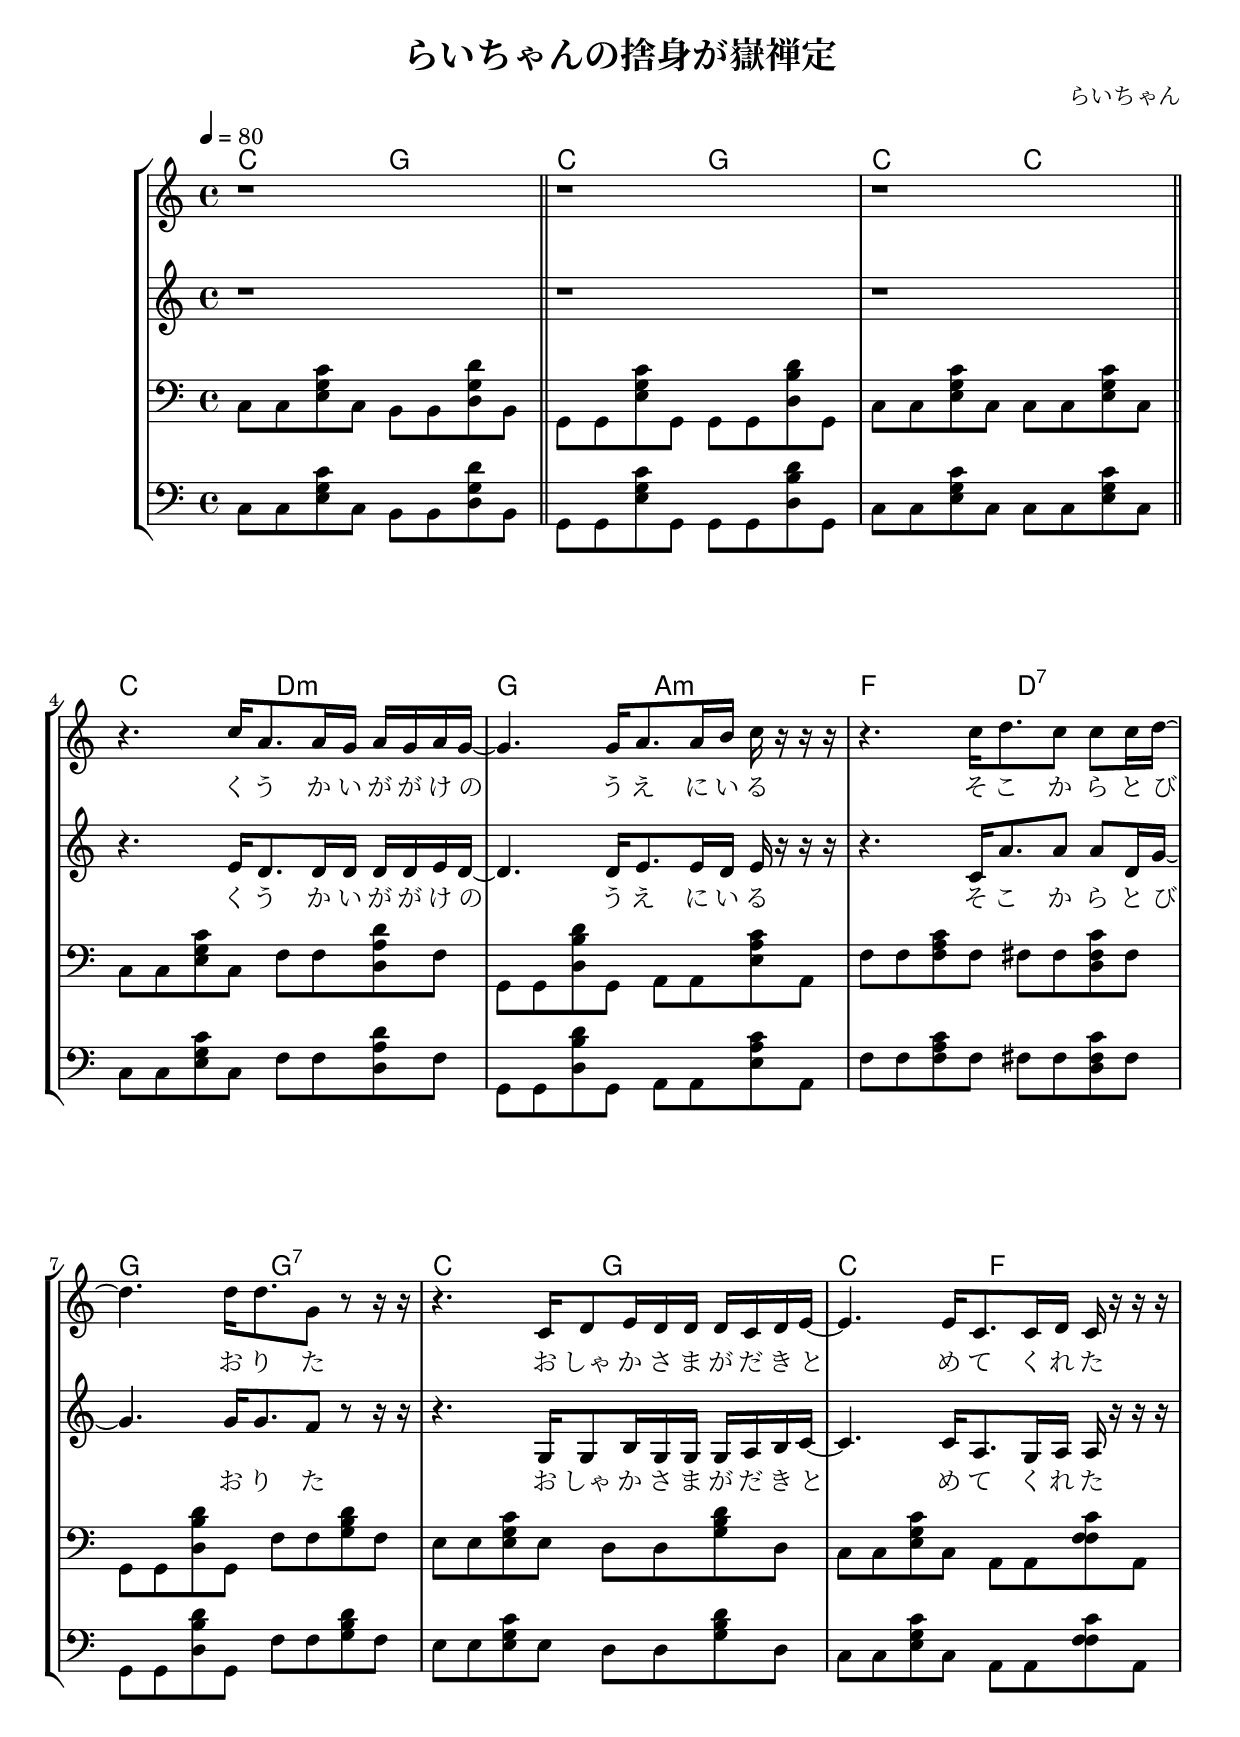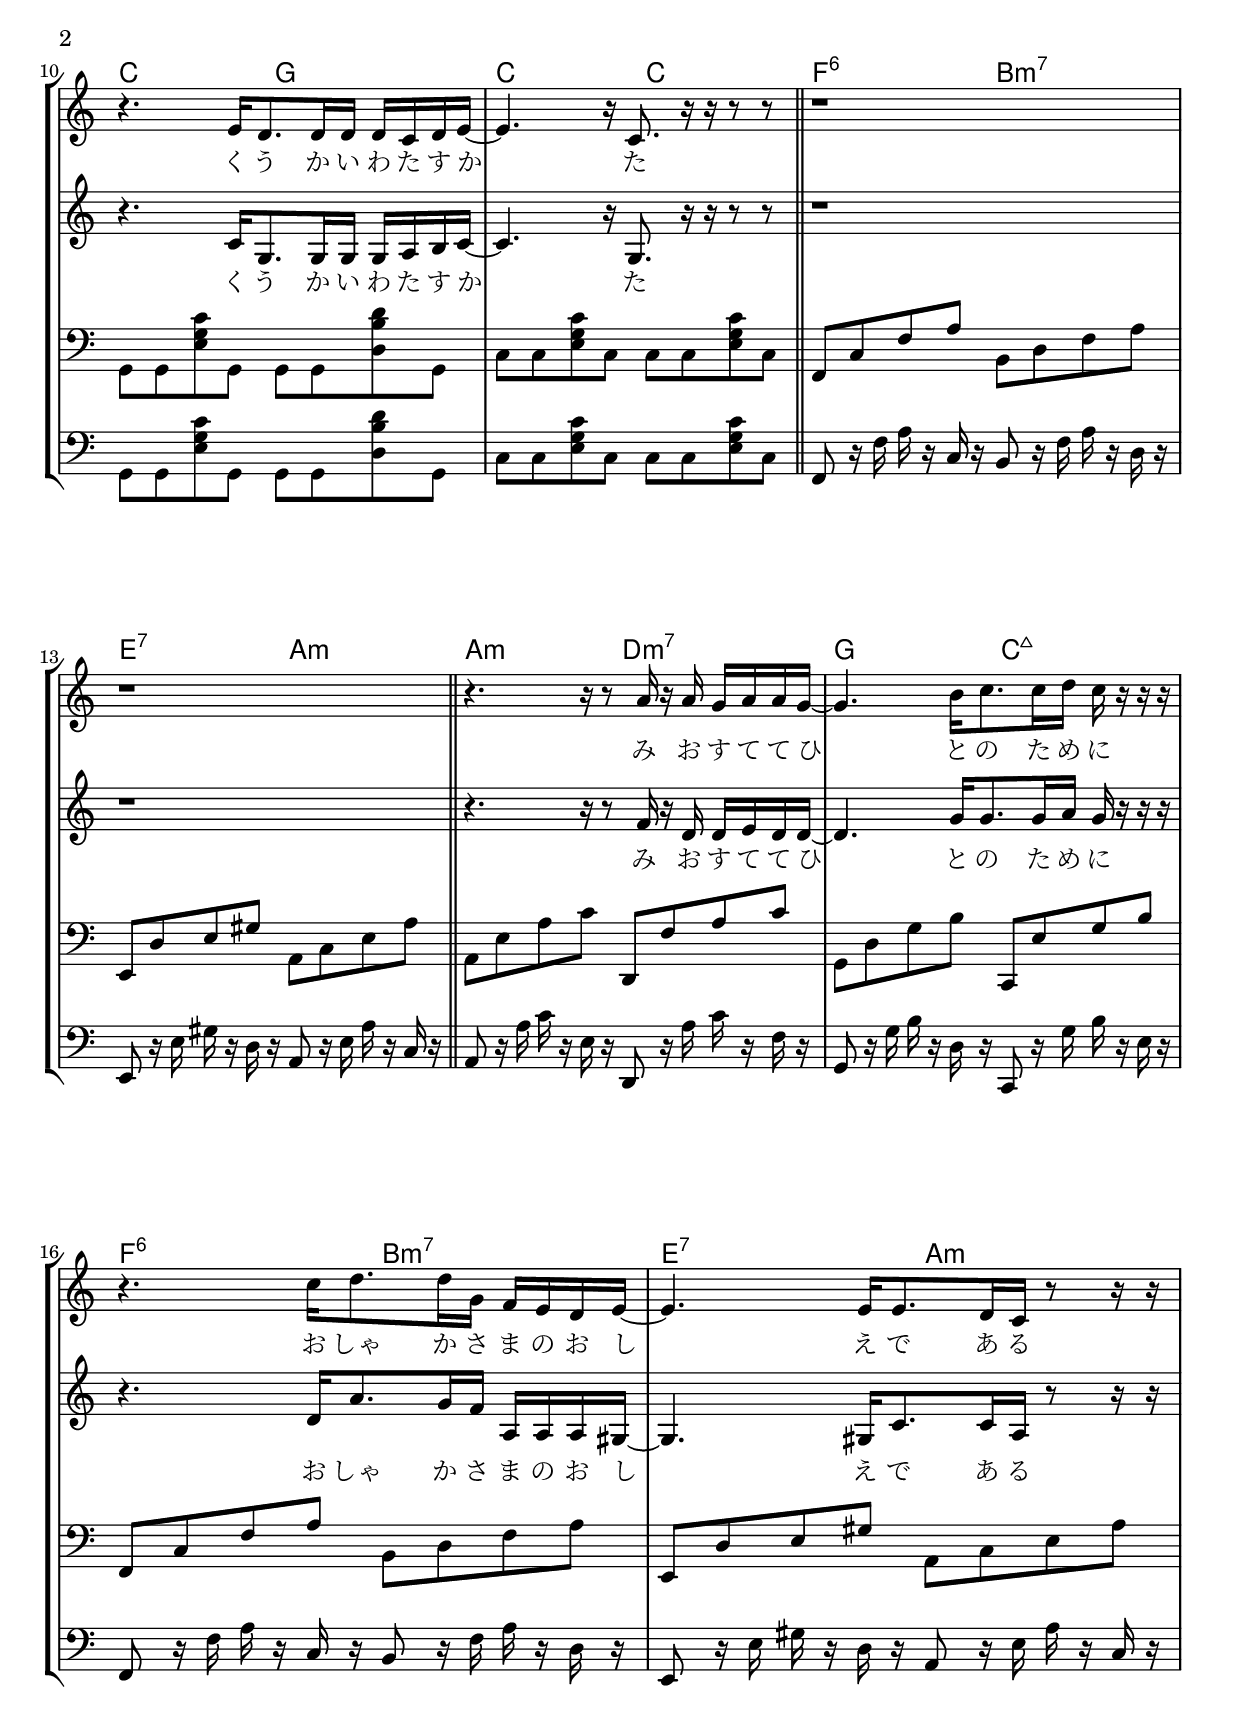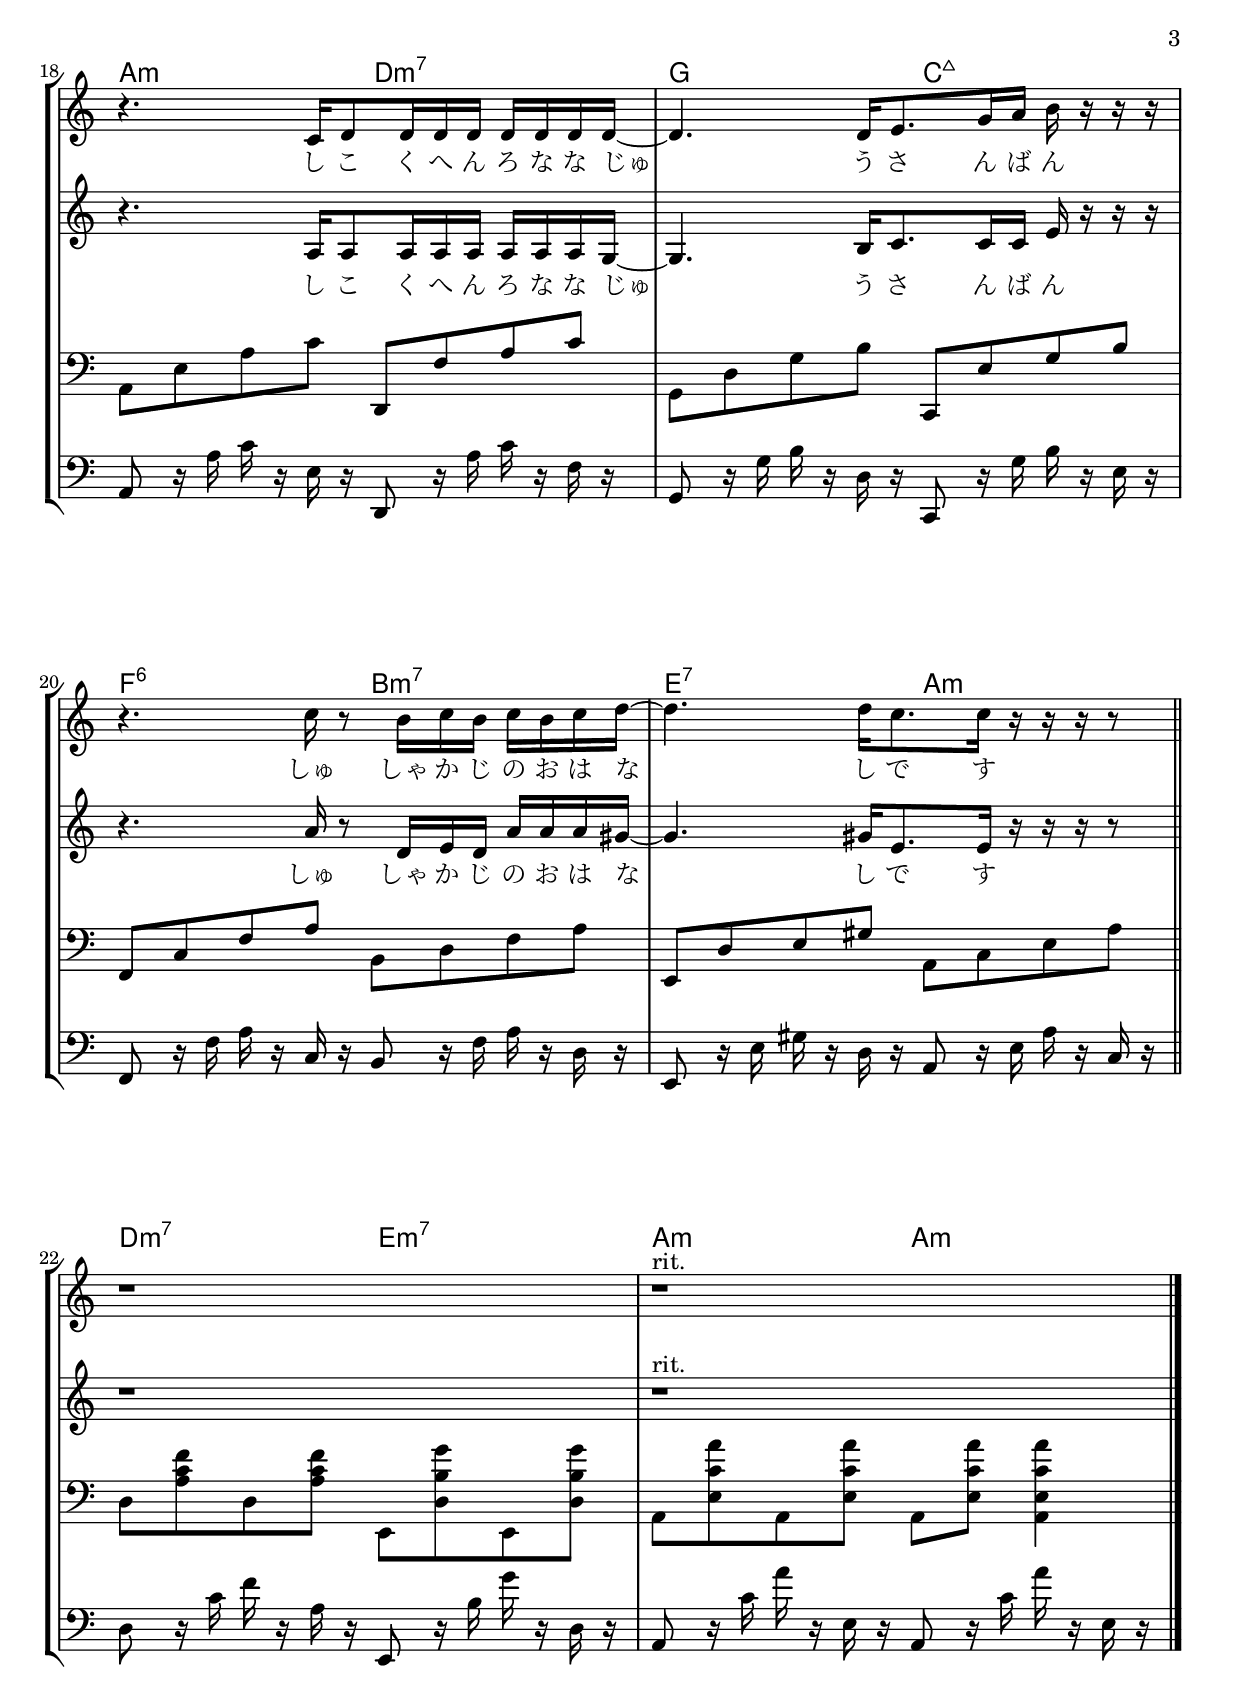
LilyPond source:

\version "2.12.1"

\header {
	title = \markup {らいちゃんの捨身が嶽禅定}
	composer = \markup \center-column {らいちゃん}
}

harmony = \chordmode {
	c2 g2 

	c2 g2 c2 c2 

	c2 d2:m g2 a2:m f2 d2:7 g2 g2:7 c2 g2 c2 f2 c2 g2 c2 c2 

	f2:6 b2:m7 e2:7 a2:m 

	a2:m d2:min7 g2 c2:maj7 f2:6 b2:m7 e2:7 a2:m a2:m d2:min7 g2 c2:maj7 f2:6 b2:m7 e2:7 a2:m 

	d2:min7 e2:min7 a2:m a2:m 
}

melody = {
	\key c \major
	\tempo 4 = 80
	r1   
	r1 | r1   
	\set Staff.midiInstrument = #"mmi0.48"
	\set Staff.midiMinimumVolume = #0.7
	\set Staff.midiMaximumVolume = #0.9
	r4. c''16  a'8.  a'16  g'16  a'16  g'16  a'16  g'16~ 
	g'4.  g'16  a'8.  a'16  b'16  c''16  r16  r16  r16 
	r4.  c''16  d''8.  c''8  c''8  c''16  d''16~ 
	d''4.  d''16  d''8.  g'8  r8  r16  r16 
	r4.  c'16  d'8  e'16  d'16  d'16  d'16  c'16  d'16  e'16~ 
	e'4.  e'16  c'8.  c'16  d'16  c'16  r16  r16  r16 
	r4.  e'16  d'8.  d'16  d'16  d'16  c'16  d'16  e'16~ 
	e'4.  r16  c'8.  r16  r16  r8  	r8 	r1 | r1   
	\set Staff.midiInstrument = #"fss0.35"
	\set Staff.midiMinimumVolume = #0.7
	\set Staff.midiMaximumVolume = #0.9
	r4. r16  r8  a'16  r16  a'16  g'16  a'16  a'16  g'16~ 
	g'4.  b'16  c''8.  c''16  d''16  c''16  r16  r16  r16 
	r4.  c''16  d''8.  d''16  g'16  f'16  e'16  d'16  e'16~ 
	e'4.  e'16  e'8.  d'16  c'16  r8  r16  r16 
	r4.  c'16  d'8  d'16  d'16  d'16  d'16  d'16  d'16  d'16~ 
	d'4.  d'16  e'8.  g'16  a'16  b'16  r16  r16  r16 
	r4.  c''16  r8  b'16  c''16  b'16  c''16  b'16  c''16  d''16~ 
	d''4.  d''16  c''8.  c''16  r16  r16  r16  	r8 	r1 | r1^"rit." \bar "|."
}

words = \lyricmode {
	
	
	く  う  か  い  が  が  け  の  う  え  に  い  る  そ  こ  か  ら  と  び  お  り  た  お  しゃ  か  さ  ま  が  だ  き  と  め  て  く  れ  た  く  う  か  い  わ  た  す  か  た  
	
	み  お  す  て  て  ひ  と  の  た  め  に  お  しゃ  か  さ  ま  の  お  し  え  で  あ  る  し  こ  く  へ  ん  ろ  な  な  じゅ  う  さ  ん  ば  ん  しゅ  しゃ  か  じ  の  お  は  な  し  で  す  
	
}

secondmelody = {
	\key c \major
	\tempo 4 = 80
	r1   
	r1 | r1   
	\set Staff.midiInstrument = #"mmi0.48"
	\set Staff.midiMinimumVolume = #0.7
	\set Staff.midiMaximumVolume = #0.9
	r4. e'16  d'8.  d'16  d'16  d'16  d'16  e'16  d'16~ 
	d'4.  d'16  e'8.  e'16  d'16  e'16  r16  r16  r16 
	r4.  c'16  a'8.  a'8  a'8  d'16  g'16~ 
	g'4.  g'16  g'8.  f'8  r8  r16  r16 
	r4.  g16  g8  b16  g16  g16  g16  a16  b16  c'16~ 
	c'4.  c'16  a8.  g16  a16  a16  r16  r16  r16 
	r4.  c'16  g8.  g16  g16  g16  a16  b16  c'16~ 
	c'4.  r16  g8.  r16  r16  r8  	r8 	r1 | r1   
	\set Staff.midiInstrument = #"fss0.35"
	\set Staff.midiMinimumVolume = #0.7
	\set Staff.midiMaximumVolume = #0.9
	r4. r16  r8  f'16  r16  d'16  d'16  e'16  d'16  d'16~ 
	d'4.  g'16  g'8.  g'16  a'16  g'16  r16  r16  r16 
	r4.  d'16  a'8.  g'16  f'16  a16  a16  a16  gis16~ 
	gis4.  gis16  c'8.  c'16  a16  r8  r16  r16 
	r4.  a16  a8  a16  a16  a16  a16  a16  a16  g16~ 
	g4.  b16  c'8.  c'16  c'16  e'16  r16  r16  r16 
	r4.  a'16  r8  d'16  e'16  d'16  a'16  a'16  a'16  gis'16~ 
	gis'4.  gis'16  e'8.  e'16  r16  r16  r16  	r8 	r1 | r1^"rit." \bar "|."
}

secondwords = \lyricmode {
	
	
	く  う  か  い  が  が  け  の  う  え  に  い  る  そ  こ  か  ら  と  び  お  り  た  お  しゃ  か  さ  ま  が  だ  き  と  め  て  く  れ  た  く  う  か  い  わ  た  す  か  た  
	
	み  お  す  て  て  ひ  と  の  た  め  に  お  しゃ  か  さ  ま  の  お  し  え  で  あ  る  し  こ  く  へ  ん  ろ  な  な  じゅ  う  さ  ん  ば  ん  しゅ  しゃ  か  じ  の  お  は  な  し  で  す  
	
}

tempochange = {
	\time 4/4
	\tempo 4 = 80
	r1 \bar "||"
	\tempo 4 = 80
	r1 | r1 \bar "||"
	\tempo 4 = 80
	r1 | r1 | r1 | r1 | r1 | r1 | r1 | r1 \bar "||"
	\tempo 4 = 80
	r1 | r1 \bar "||"
	\tempo 4 = 80
	r1 | r1 | r1 | r1 | r1 | r1 | r1 | r1 \bar "||"
	\tempo 4 = 80
	r1 | \tempo 4 = 60 r2 \tempo 4 = 53 r2 \bar "|."
}

mainacc = {
	\clef bass
	\set Staff.midiInstrument = #"Accordion"
	\set Staff.midiMinimumVolume = #0.3
	\set Staff.midiMaximumVolume = #0.6
	\time 4/4
	\key c \major
	\tempo 4 = 80
	c8 c8 <e g c'>8 c8
	b,8 b,8 <d g d'>8 b,8
	\bar "||"

	\set Staff.midiInstrument = #"Violin"
	\set Staff.midiMinimumVolume = #0.3
	\set Staff.midiMaximumVolume = #0.6
	g,8 g,8 <e g c'>8 g,8
	g,8 g,8 <d b d'>8 g,8
	c8 c8 <e g c'>8 c8
	c8 c8 <e g c'>8 c8
	\bar "||"

	\set Staff.midiInstrument = #"Violin"
	\set Staff.midiMinimumVolume = #0.3
	\set Staff.midiMaximumVolume = #0.6
	c8 c8 <e g c'>8 c8
	f8 f8 <d a d'>8 f8
	g,8 g,8 <d b d'>8 g,8
	a,8 a,8 <e a c'>8 a,8
	f8 f8 <f a c'>8 f8
	fis8 fis8 <d fis c'>8 fis8
	g,8 g,8 <d b d'>8 g,8
	f8 f8 <g b d'>8 f8
	e8 e8 <e g c'>8 e8
	d8 d8 <g b d'>8 d8
	c8 c8 <e g c'>8 c8
	a,8 a,8 <f f c'>8 a,8
	g,8 g,8 <e g c'>8 g,8
	g,8 g,8 <d b d'>8 g,8
	c8 c8 <e g c'>8 c8
	c8 c8 <e g c'>8 c8
	\bar "||"

	\set Staff.midiInstrument = #"Harpsichord"
	\set Staff.midiMinimumVolume = #0.3
	\set Staff.midiMaximumVolume = #0.6
	f,8 c8 f8 a8
	b,8 d8 f8 a8
	e,8 d8 e8 gis8
	a,8 c8 e8 a8
	\bar "||"

	\set Staff.midiInstrument = #"Harpsichord"
	\set Staff.midiMinimumVolume = #0.3
	\set Staff.midiMaximumVolume = #0.6
	a,8 e8 a8 c'8
	d,8 f8 a8 c'8
	g,8 d8 g8 b8
	c,8 e8 g8 b8
	f,8 c8 f8 a8
	b,8 d8 f8 a8
	e,8 d8 e8 gis8
	a,8 c8 e8 a8
	a,8 e8 a8 c'8
	d,8 f8 a8 c'8
	g,8 d8 g8 b8
	c,8 e8 g8 b8
	f,8 c8 f8 a8
	b,8 d8 f8 a8
	e,8 d8 e8 gis8
	a,8 c8 e8 a8
	\bar "||"

	\set Staff.midiInstrument = #"Harpsichord"
	\set Staff.midiMinimumVolume = #0.3
	\set Staff.midiMaximumVolume = #0.6
	d8 <a c' f'> d <a c' f'>
	e,8 <d b g'> e, <d b g'>
	a,8 <e c' a'> a, <e c' a'>
	a,8 <e c' a'>8 <a, e c' a'>4
	\bar "|."
}

subacc = {
	\clef bass
	\set Staff.midiInstrument = #"Vibraphone"
	\set Staff.midiMinimumVolume = #0.3
	\set Staff.midiMaximumVolume = #0.6
	\time 4/4
	\key c \major
	\tempo 4 = 80
	c8 c8 <e g c'>8 c8
	b,8 b,8 <d g d'>8 b,8
	\bar "||"

	\set Staff.midiInstrument = #"Vibraphone"
	\set Staff.midiMinimumVolume = #0.3
	\set Staff.midiMaximumVolume = #0.6
	g,8 g,8 <e g c'>8 g,8
	g,8 g,8 <d b d'>8 g,8
	c8 c8 <e g c'>8 c8
	c8 c8 <e g c'>8 c8
	\bar "||"

	\set Staff.midiInstrument = #"Vibraphone"
	\set Staff.midiMinimumVolume = #0.3
	\set Staff.midiMaximumVolume = #0.6
	c8 c8 <e g c'>8 c8
	f8 f8 <d a d'>8 f8
	g,8 g,8 <d b d'>8 g,8
	a,8 a,8 <e a c'>8 a,8
	f8 f8 <f a c'>8 f8
	fis8 fis8 <d fis c'>8 fis8
	g,8 g,8 <d b d'>8 g,8
	f8 f8 <g b d'>8 f8
	e8 e8 <e g c'>8 e8
	d8 d8 <g b d'>8 d8
	c8 c8 <e g c'>8 c8
	a,8 a,8 <f f c'>8 a,8
	g,8 g,8 <e g c'>8 g,8
	g,8 g,8 <d b d'>8 g,8
	c8 c8 <e g c'>8 c8
	c8 c8 <e g c'>8 c8
	\bar "||"

	\set Staff.midiInstrument = #"Vibraphone"
	\set Staff.midiMinimumVolume = #0.3
	\set Staff.midiMaximumVolume = #0.6
	f,8r16f16a16r16c16r16
	b,8r16f16a16r16d16r16
	e,8r16e16gis16r16d16r16
	a,8r16e16a16r16c16r16
	\bar "||"

	\set Staff.midiInstrument = #"Vibraphone"
	\set Staff.midiMinimumVolume = #0.3
	\set Staff.midiMaximumVolume = #0.6
	a,8r16a16c'16r16e16r16
	d,8r16a16c'16r16f16r16
	g,8r16g16b16r16d16r16
	c,8r16g16b16r16e16r16
	f,8r16f16a16r16c16r16
	b,8r16f16a16r16d16r16
	e,8r16e16gis16r16d16r16
	a,8r16e16a16r16c16r16
	a,8r16a16c'16r16e16r16
	d,8r16a16c'16r16f16r16
	g,8r16g16b16r16d16r16
	c,8r16g16b16r16e16r16
	f,8r16f16a16r16c16r16
	b,8r16f16a16r16d16r16
	e,8r16e16gis16r16d16r16
	a,8r16e16a16r16c16r16
	\bar "||"

	\set Staff.midiInstrument = #"Vibraphone"
	\set Staff.midiMinimumVolume = #0.3
	\set Staff.midiMaximumVolume = #0.6
	d8r16c'16f'16r16a16r16
	e,8r16b16g'16r16d16r16
	a,8r16c'16a'16r16e16r16
	a,8r16c'16a'16r16e16r16
	\bar "|."
}

percA = {
	\drummode {
	hh4 hh4 hh4 hh4  \bar "||"
	hh4 hh8 hh2 r8  |\times 16/32{ hh2 hh8. hh1 r4 r16 } \bar "||"
	hh4 hh8 hh2 r8  |\times 16/32{ hh2 hh8. hh8. hh4. hh2. } |hh4 hh8 hh2 r8  |hh4 hh8 hh4 hh4.  |hh4 hh8 hh2 r8  |\times 16/32{ hh2 hh8. hh8. hh4. hh2. } |hh4 hh8 hh2 r8  |\times 16/32{ hh2 hh8. hh1 r4 r16 } \bar "||"
	hh4 hh8 hh2 r8  |\times 16/32{ hh2 hh8. hh1 r4 r16 } \bar "||"
	hh4 hh8 hh2 r8  |\times 16/32{ hh2 hh8. hh8. hh4. hh2. } |hh4 hh8 hh2 r8  |hh4 hh8 hh4 hh4.  |hh4 hh8 hh2 r8  |\times 16/32{ hh2 hh8. hh8. hh4. hh2. } |hh4 hh8 hh2 r8  |\times 16/32{ hh2 hh8. hh1 r4 r16 } \bar "||"
	hh4 hh4 hh4 hh4  |hh4 hh4 hh4 hh4  \bar "|."
	}
}

percB = {
	\drummode {
	r8 ss4 ss4 ss4 ss8  \bar "||"
	r16 hhp8 hhp8 hhp2 r8.  |\times 16/32{ r8 hhp4 hhp4 hhp8 hhp1 r4 } \bar "||"
	r16 hhp8 hhp8 hhp2 r8.  |\times 16/32{ r8 hhp4 hhp4 hhp8 hhp2 r8 hhp2 r8 } |r16 hhp8 hhp8 hhp2 r8.  |r16 hhp8 hhp8 hhp8. hhp2  |r16 hhp8 hhp8 hhp2 r8.  |\times 16/32{ r8 hhp4 hhp4 hhp8 hhp2 r8 hhp2 r8 } |r16 hhp8 hhp8 hhp2 r8.  |\times 16/32{ r8 hhp4 hhp4 hhp8 hhp1 r4 } \bar "||"
	r16 hhp8 hhp8 hhp2 r8.  |\times 16/32{ r8 hhp4 hhp4 hhp8 hhp1 r4 } \bar "||"
	r16 hhp8 hhp8 hhp2 r8.  |\times 16/32{ r8 hhp4 hhp4 hhp8 hhp2 r8 hhp2 r8 } |r16 hhp8 hhp8 hhp2 r8.  |r16 hhp8 hhp8 hhp8. hhp2  |r16 hhp8 hhp8 hhp2 r8.  |\times 16/32{ r8 hhp4 hhp4 hhp8 hhp2 r8 hhp2 r8 } |r16 hhp8 hhp8 hhp2 r8.  |\times 16/32{ r8 hhp4 hhp4 hhp8 hhp1 r4 } \bar "||"
	r8 ss4 ss4 ss4 ss8  |r8 ss4 ss8 ss8. ss8. ss8  \bar "|."
	}
}

percC = {
	\drummode {
	r8 hhp4 hhp4 hhp4 hhp8  \bar "||"
	r1  |\times 16/32{ r1 r2 hho2 } \bar "||"
	r1  |\times 16/32{ r1 r2 hho2 } |r1  |\times 16/32{ r1 r2 hho2 } |r1  |\times 16/32{ r1 r2 hho2 } |r1  |\times 16/32{ r1 r2 hho2 } \bar "||"
	r1  |\times 16/32{ r1 r2 hho2 } \bar "||"
	r1  |\times 16/32{ r1 r2 hho2 } |r1  |\times 16/32{ r1 r2 hho2 } |r1  |\times 16/32{ r1 r2 hho2 } |r1  |\times 16/32{ r1 r2 hho2 } \bar "||"
	r8 hhp4 hhp4 hhp4 hhp8  |r8 hhp4 hhp4 hhp4 hhp8  \bar "|."
	}
}

percD = {
	\drummode {
	bd2 bd4. r16 bd16  \bar "||"
	bd8. bd8. bd2 bd8  |\times 16/32{ bd4. bd4. bd8 bd2 r8 bd2 } \bar "||"
	bd8. bd8. bd2 bd8  |\times 16/32{ bd4. bd4. bd2 bd2 bd4 } |bd8. bd8. bd2 bd8  |bd8. bd8. bd2 r8  |bd8. bd8. bd2 bd8  |\times 16/32{ bd4. bd4. bd2 bd2 bd4 } |bd8. bd8. bd2 bd8  |\times 16/32{ bd4. bd4. bd8 bd2 r8 bd2 } \bar "||"
	bd8. bd8. bd2 bd8  |\times 16/32{ bd4. bd4. bd8 bd2 r8 bd2 } \bar "||"
	bd8. bd8. bd2 bd8  |\times 16/32{ bd4. bd4. bd2 bd2 bd4 } |bd8. bd8. bd2 bd8  |bd8. bd8. bd2 r8  |bd8. bd8. bd2 bd8  |\times 16/32{ bd4. bd4. bd2 bd2 bd4 } |bd8. bd8. bd2 bd8  |\times 16/32{ bd4. bd4. bd8 bd2 r8 bd2 } \bar "||"
	bd2 bd4. r16 bd16  |bd4 bd4 bd4 bd8. bd16  \bar "|."
	}
}

percE = {
	\drummode {
	r1 \bar "||"
	r2 ss2  |\times 16/32{ r1 ss1 } \bar "||"
	r2 ss2  |\times 16/32{ r1 ss1 } |r2 ss2  |\times 16/32{ r1 ss1 } |r2 ss2  |\times 16/32{ r1 ss1 } |r2 ss2  |\times 16/32{ r1 ss1 } \bar "||"
	r2 ss2  |\times 16/32{ r1 ss1 } \bar "||"
	r2 ss2  |\times 16/32{ r1 ss1 } |r2 ss2  |\times 16/32{ r1 ss1 } |r2 ss2  |\times 16/32{ r1 ss1 } |r2 ss2  |\times 16/32{ r1 ss1 } \bar "||"
	r1 | r1 \bar "|."
	}
}

percF = {
	\drummode {
	r1 \bar "||"
	r1 |\times 16/32{ r1 sn4 sn8 sn2 r8 } \bar "||"
	r1 |r1 |r1 |r2 r8. sn16 sn4  |r1 |r1 |r1 |\times 16/32{ r1 sn4 sn8 sn2 r8 } \bar "||"
	r1 |\times 16/32{ r1 sn4 sn8 sn2 r8 } \bar "||"
	r1 |r1 |r1 |r2 r8. sn16 sn4  |r1 |r1 |r1 |\times 16/32{ r1 sn4 sn8 sn2 r8 } \bar "||"
	r1 | r1 \bar "|."
	}
}

percG = {
	\drummode {
	r1 \bar "||"
	r1 |r1 \bar "||"
	r1 |r1 |r1 |r2. r8 tomml8  |r1 |r1 |r1 |r2. r8 tomml8  \bar "||"
	r1 |r1 \bar "||"
	r1 |r1 |r1 |r2. r8 tomml8  |r1 |r1 |r1 |r2. r8 tomml8  \bar "||"
	r1 | r1 \bar "|."
	}
}

percH = {
	\drummode {
	r1 \bar "||"
	r1 |\times 16/32{ r1 r2 r8 tommh4. } \bar "||"
	r1 |r1 |r1 |r1 |r1 |r1 |r1 |\times 16/32{ r1 r2 r8 tommh4. } \bar "||"
	r1 |\times 16/32{ r1 r2 r8 tommh4. } \bar "||"
	r1 |r1 |r1 |r1 |r1 |r1 |r1 |\times 16/32{ r1 r2 r8 tommh4. } \bar "||"
	r1 | r1 \bar "|."
	}
}

percI = {
	\drummode {
	r1 \bar "||"
	r1 |\times 16/32{ r1 r2. tomfh4 } \bar "||"
	r1 |r1 |r1 |r1 |r1 |r1 |r1 |\times 16/32{ r1 r2. tomfh4 } \bar "||"
	r1 |\times 16/32{ r1 r2. tomfh4 } \bar "||"
	r1 |r1 |r1 |r1 |r1 |r1 |r1 |\times 16/32{ r1 r2. tomfh4 } \bar "||"
	r1 | r1 \bar "|."
	}
}

\score {
	<<
		\new StaffGroup <<
			\new ChordNames {\harmony}
			\new Voice = "melody" {\melody}
			\new Lyrics \lyricsto "melody" \words
			\new Voice = "secondmelody" {\secondmelody}
			\new Lyrics \lyricsto "secondmelody" \secondwords
			\new Staff = "mainacc" {\mainacc}
			\new Staff = "subacc" {\subacc}
		>>
	>>
	\layout { }
}
